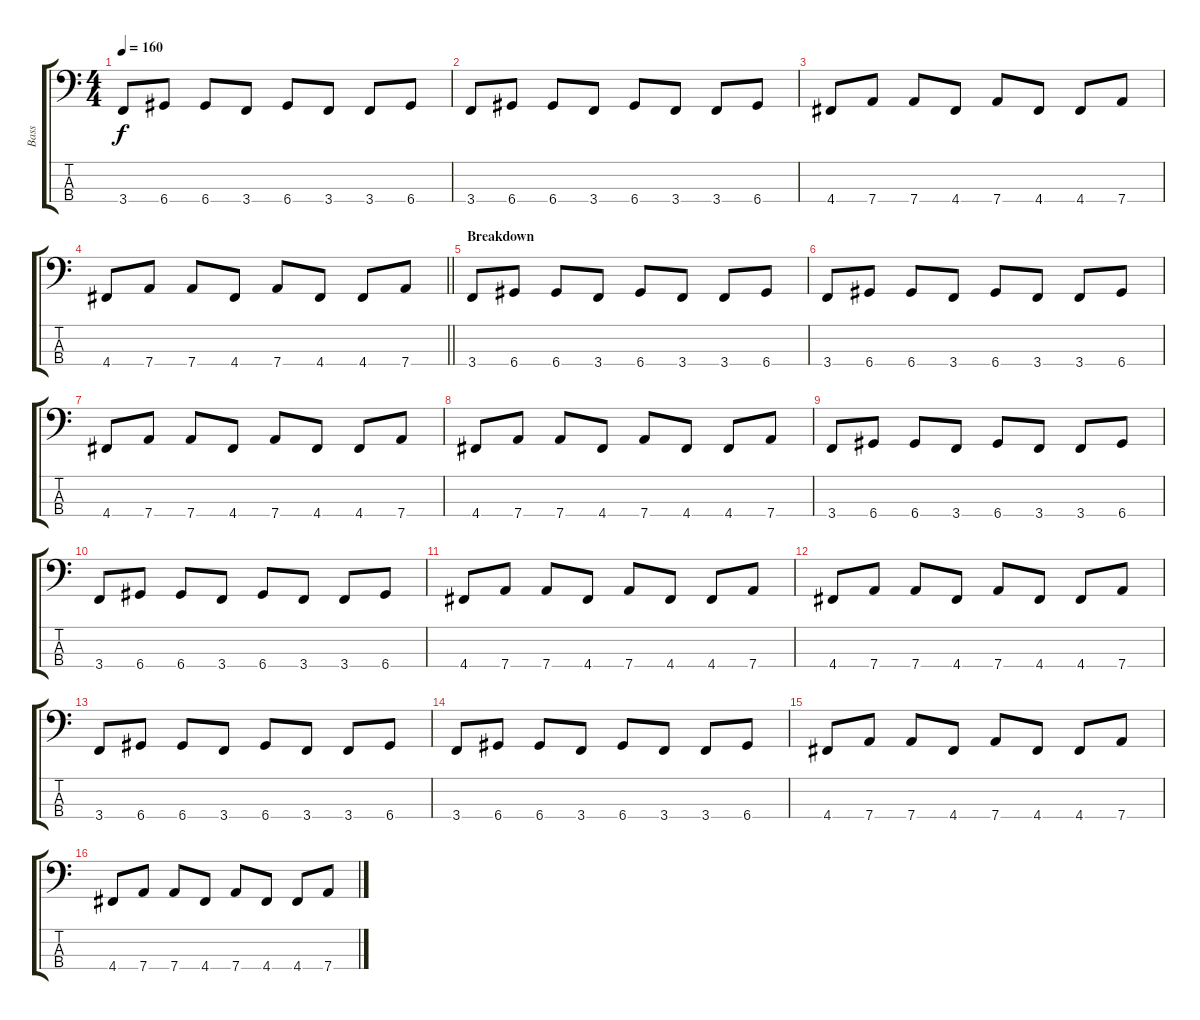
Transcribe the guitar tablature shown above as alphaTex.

\track ("Bass" "Bass") {instrument electricbassfinger}
\staff {score tabs}
\tuning (G2 D2 A1 D1) {hide}
\ts (4 4)
\tempo 160
\clef f4
\ks c
3.4.8{dy f} 6.4.8 6.4.8 3.4.8 6.4.8 3.4.8 3.4.8 6.4.8 |
3.4.8 6.4.8 6.4.8 3.4.8 6.4.8 3.4.8 3.4.8 6.4.8 |
4.4.8 7.4.8 7.4.8 4.4.8 7.4.8 4.4.8 4.4.8 7.4.8 |
\barLineRight lightlight
4.4.8 7.4.8 7.4.8 4.4.8 7.4.8 4.4.8 4.4.8 7.4.8 |
\section ("" "Breakdown")
3.4.8 6.4.8 6.4.8 3.4.8 6.4.8 3.4.8 3.4.8 6.4.8 |
3.4.8 6.4.8 6.4.8 3.4.8 6.4.8 3.4.8 3.4.8 6.4.8 |
4.4.8 7.4.8 7.4.8 4.4.8 7.4.8 4.4.8 4.4.8 7.4.8 |
4.4.8 7.4.8 7.4.8 4.4.8 7.4.8 4.4.8 4.4.8 7.4.8 |
3.4.8 6.4.8 6.4.8 3.4.8 6.4.8 3.4.8 3.4.8 6.4.8 |
3.4.8 6.4.8 6.4.8 3.4.8 6.4.8 3.4.8 3.4.8 6.4.8 |
4.4.8 7.4.8 7.4.8 4.4.8 7.4.8 4.4.8 4.4.8 7.4.8 |
4.4.8 7.4.8 7.4.8 4.4.8 7.4.8 4.4.8 4.4.8 7.4.8 |
3.4.8 6.4.8 6.4.8 3.4.8 6.4.8 3.4.8 3.4.8 6.4.8 |
3.4.8 6.4.8 6.4.8 3.4.8 6.4.8 3.4.8 3.4.8 6.4.8 |
4.4.8 7.4.8 7.4.8 4.4.8 7.4.8 4.4.8 4.4.8 7.4.8 |
4.4.8 7.4.8 7.4.8 4.4.8 7.4.8 4.4.8 4.4.8 7.4.8
